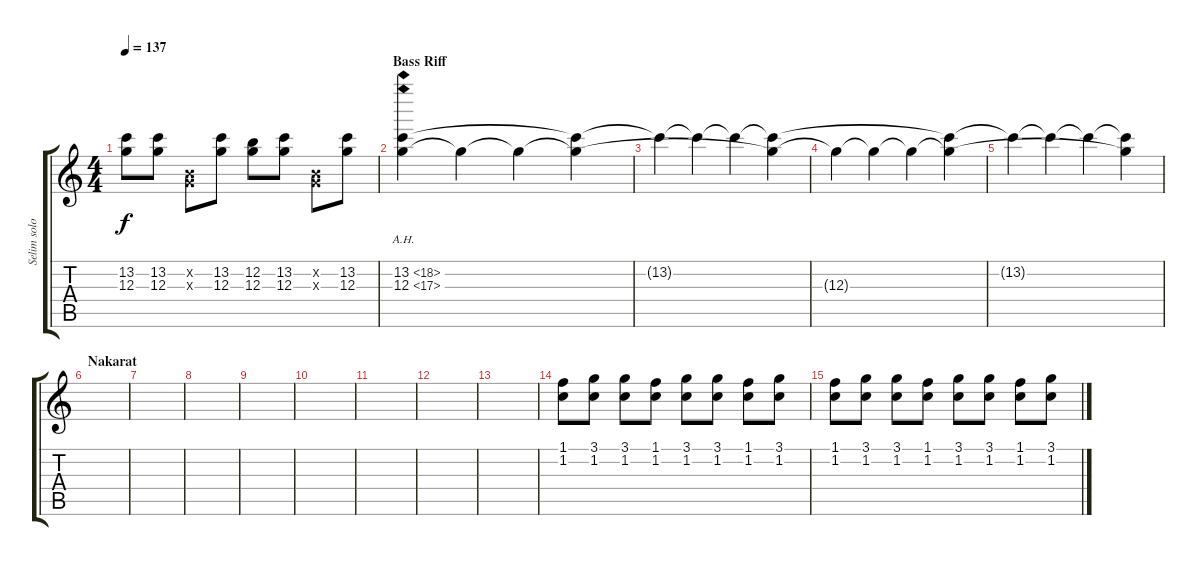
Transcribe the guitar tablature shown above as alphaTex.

\track ("Selim solo" "Selim solo") {instrument overdrivenguitar}
\staff {score tabs}
\tuning (E4 B3 G3 D3 A2 E2) {hide}
\ts (4 4)
\tempo 137
\clef g2
\ks c
(13.2 12.3).8{dy f} (13.2 12.3).8 (0.2{x} 0.3{x}).8 (13.2 12.3).8 (12.2 12.3).8 (13.2 12.3).8 (0.2{x} 0.3{x}).8 (13.2 12.3).8 |
\section ("" "Bass Riff")
(13.2{ah 5} 12.3{ah 5}).4 12.3{t}.4 12.3{t}.4 (13.2{t} 12.3{t}).4 |
13.2{t}.4 13.2{t}.4 13.2{t}.4 (13.2{t} 12.3{t}).4 |
12.3{t}.4 12.3{t}.4 12.3{t}.4 (13.2{t} 12.3{t}).4 |
13.2{t}.4 13.2{t}.4 13.2{t}.4 (13.2{t} 12.3{t}).4 |
\section ("" "Nakarat")
|
|
|
|
|
|
|
|
(1.1 1.2).8{volume 13} (3.1 1.2).8 (3.1 1.2).8 (1.1 1.2).8 (3.1 1.2).8 (3.1 1.2).8 (1.1 1.2).8 (3.1 1.2).8 |
(1.1 1.2).8 (3.1 1.2).8 (3.1 1.2).8 (1.1 1.2).8 (3.1 1.2).8 (3.1 1.2).8 (1.1 1.2).8 (3.1 1.2).8
